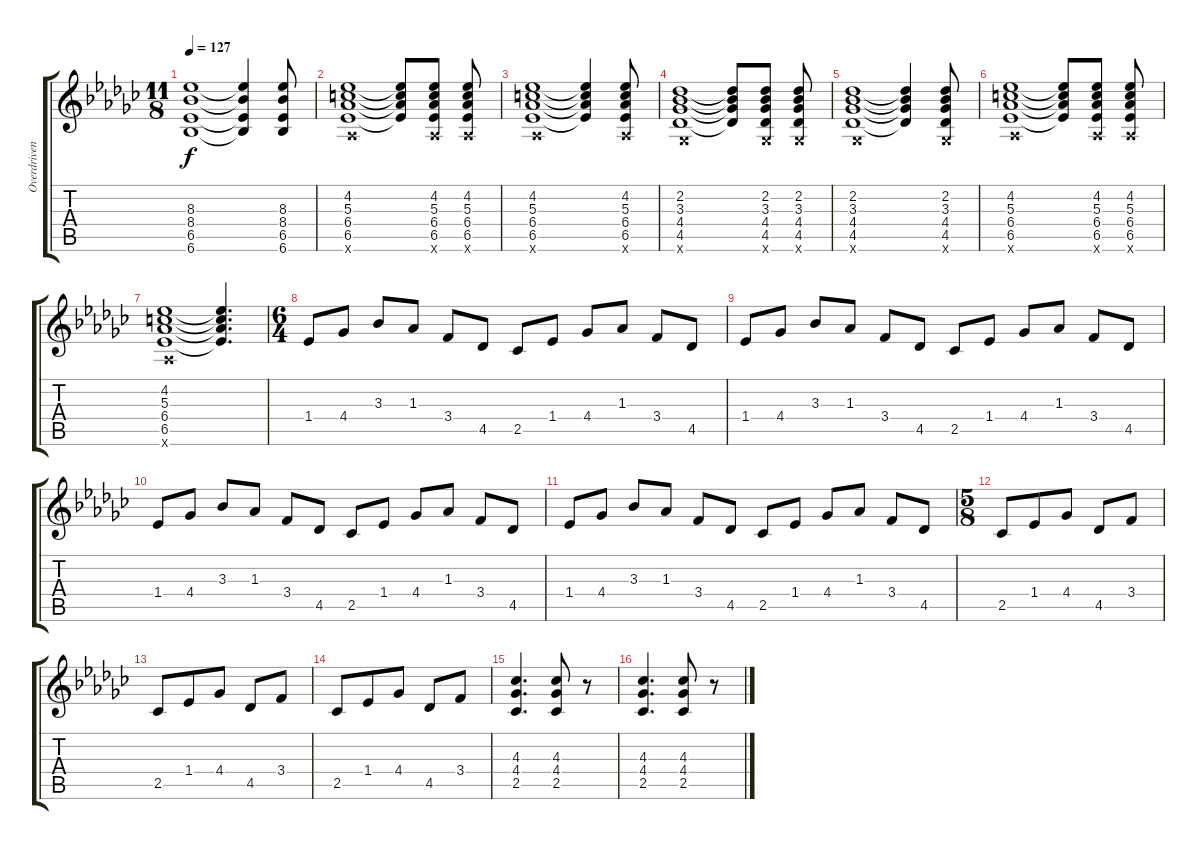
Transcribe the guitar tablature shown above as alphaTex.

\track ("Overdriven Guitar" "Overdriven") {instrument overdrivenguitar}
\staff {score tabs}
\tuning (E4 B3 G3 D3 A2 E2) {hide}
\ts (11 8)
\tempo 127
\clef g2
\ks ebminor
(8.3 8.4 6.5 6.6).1{dy f} (8.3{t} 8.4{t} 6.5{t} 6.6{t}).4 (8.3 8.4 6.5 6.6).8 |
(4.2 5.3 6.4 6.5 4.6{x}).1 (4.2{t} 5.3{t} 6.4{t} 6.5{t}).8 (4.2 5.3 6.4 6.5 4.6{x}).8 (4.2 5.3 6.4 6.5 4.6{x}).8 |
(4.2 5.3 6.4 6.5 4.6{x}).1 (4.2{t} 5.3{t} 6.4{t} 6.5{t}).4 (4.2 5.3 6.4 6.5 4.6{x}).8 |
(2.2 3.3 4.4 4.5 2.6{x}).1 (2.2{t} 3.3{t} 4.4{t} 4.5{t}).8 (2.2 3.3 4.4 4.5 2.6{x}).8 (2.2 3.3 4.4 4.5 2.6{x}).8 |
(2.2 3.3 4.4 4.5 2.6{x}).1 (2.2{t} 3.3{t} 4.4{t} 4.5{t}).4 (2.2 3.3 4.4 4.5 2.6{x}).8 |
(4.2 5.3 6.4 6.5 4.6{x}).1 (4.2{t} 5.3{t} 6.4{t} 6.5{t}).8 (4.2 5.3 6.4 6.5 4.6{x}).8 (4.2 5.3 6.4 6.5 4.6{x}).8 |
(4.2 5.3 6.4 6.5 4.6{x}).1 (4.2{t} 5.3{t} 6.4{t} 6.5{t}).4{d} |
\ts (6 4)
1.4.8 4.4.8 3.3.8 1.3.8 3.4.8 4.5.8 2.5.8 1.4.8 4.4.8 1.3.8 3.4.8 4.5.8 |
1.4.8 4.4.8 3.3.8 1.3.8 3.4.8 4.5.8 2.5.8 1.4.8 4.4.8 1.3.8 3.4.8 4.5.8 |
1.4.8 4.4.8 3.3.8 1.3.8 3.4.8 4.5.8 2.5.8 1.4.8 4.4.8 1.3.8 3.4.8 4.5.8 |
1.4.8 4.4.8 3.3.8 1.3.8 3.4.8 4.5.8 2.5.8 1.4.8 4.4.8 1.3.8 3.4.8 4.5.8 |
\ts (5 8)
2.5.8 1.4.8 4.4.8 4.5.8 3.4.8 |
2.5.8 1.4.8 4.4.8 4.5.8 3.4.8 |
2.5.8 1.4.8 4.4.8 4.5.8 3.4.8 |
(4.3 4.4 2.5).4{d} (4.3 4.4 2.5).8 r.8 |
(4.3 4.4 2.5).4{d} (4.3 4.4 2.5).8 r.8
